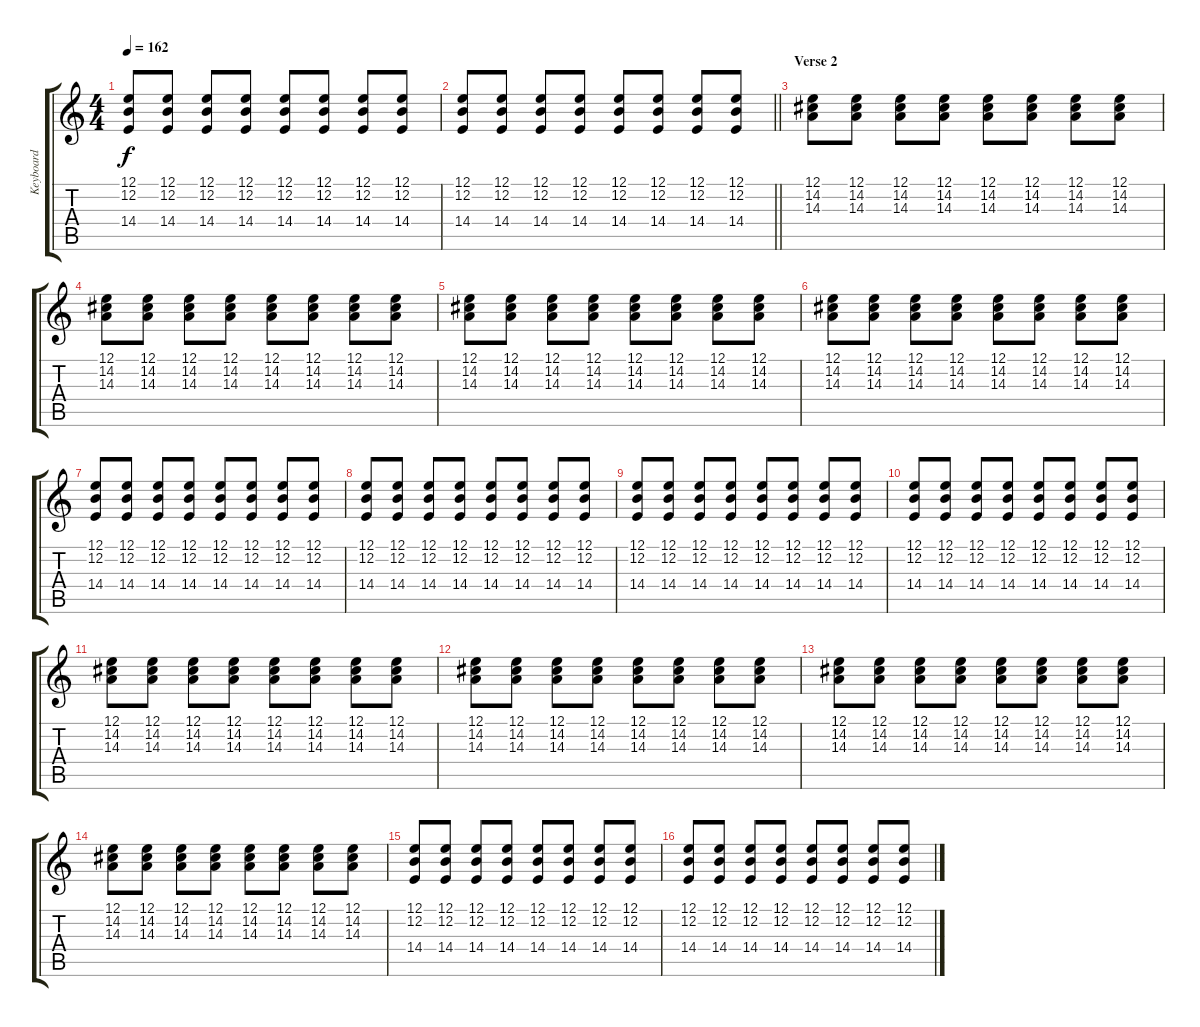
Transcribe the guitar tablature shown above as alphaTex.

\track ("Keyboard" "Keyboard") {instrument acousticgrandpiano}
\staff {score tabs}
\tuning (E4 B3 G3 D3 A2 E2) {hide}
\ts (4 4)
\tempo 162
\clef g2
\ks c
(12.1 12.2 14.4).8{dy f} (12.1 12.2 14.4).8 (12.1 12.2 14.4).8 (12.1 12.2 14.4).8 (12.1 12.2 14.4).8 (12.1 12.2 14.4).8 (12.1 12.2 14.4).8 (12.1 12.2 14.4).8 |
\barLineRight lightlight
(12.1 12.2 14.4).8 (12.1 12.2 14.4).8 (12.1 12.2 14.4).8 (12.1 12.2 14.4).8 (12.1 12.2 14.4).8 (12.1 12.2 14.4).8 (12.1 12.2 14.4).8 (12.1 12.2 14.4).8 |
\section ("" "Verse 2")
(12.1 14.2 14.3).8 (12.1 14.2 14.3).8 (12.1 14.2 14.3).8 (12.1 14.2 14.3).8 (12.1 14.2 14.3).8 (12.1 14.2 14.3).8 (12.1 14.2 14.3).8 (12.1 14.2 14.3).8 |
(12.1 14.2 14.3).8 (12.1 14.2 14.3).8 (12.1 14.2 14.3).8 (12.1 14.2 14.3).8 (12.1 14.2 14.3).8 (12.1 14.2 14.3).8 (12.1 14.2 14.3).8 (12.1 14.2 14.3).8 |
(12.1 14.2 14.3).8 (12.1 14.2 14.3).8 (12.1 14.2 14.3).8 (12.1 14.2 14.3).8 (12.1 14.2 14.3).8 (12.1 14.2 14.3).8 (12.1 14.2 14.3).8 (12.1 14.2 14.3).8 |
(12.1 14.2 14.3).8 (12.1 14.2 14.3).8 (12.1 14.2 14.3).8 (12.1 14.2 14.3).8 (12.1 14.2 14.3).8 (12.1 14.2 14.3).8 (12.1 14.2 14.3).8 (12.1 14.2 14.3).8 |
(12.1 12.2 14.4).8 (12.1 12.2 14.4).8 (12.1 12.2 14.4).8 (12.1 12.2 14.4).8 (12.1 12.2 14.4).8 (12.1 12.2 14.4).8 (12.1 12.2 14.4).8 (12.1 12.2 14.4).8 |
(12.1 12.2 14.4).8 (12.1 12.2 14.4).8 (12.1 12.2 14.4).8 (12.1 12.2 14.4).8 (12.1 12.2 14.4).8 (12.1 12.2 14.4).8 (12.1 12.2 14.4).8 (12.1 12.2 14.4).8 |
(12.1 12.2 14.4).8 (12.1 12.2 14.4).8 (12.1 12.2 14.4).8 (12.1 12.2 14.4).8 (12.1 12.2 14.4).8 (12.1 12.2 14.4).8 (12.1 12.2 14.4).8 (12.1 12.2 14.4).8 |
(12.1 12.2 14.4).8 (12.1 12.2 14.4).8 (12.1 12.2 14.4).8 (12.1 12.2 14.4).8 (12.1 12.2 14.4).8 (12.1 12.2 14.4).8 (12.1 12.2 14.4).8 (12.1 12.2 14.4).8 |
(12.1 14.2 14.3).8 (12.1 14.2 14.3).8 (12.1 14.2 14.3).8 (12.1 14.2 14.3).8 (12.1 14.2 14.3).8 (12.1 14.2 14.3).8 (12.1 14.2 14.3).8 (12.1 14.2 14.3).8 |
(12.1 14.2 14.3).8 (12.1 14.2 14.3).8 (12.1 14.2 14.3).8 (12.1 14.2 14.3).8 (12.1 14.2 14.3).8 (12.1 14.2 14.3).8 (12.1 14.2 14.3).8 (12.1 14.2 14.3).8 |
(12.1 14.2 14.3).8 (12.1 14.2 14.3).8 (12.1 14.2 14.3).8 (12.1 14.2 14.3).8 (12.1 14.2 14.3).8 (12.1 14.2 14.3).8 (12.1 14.2 14.3).8 (12.1 14.2 14.3).8 |
(12.1 14.2 14.3).8 (12.1 14.2 14.3).8 (12.1 14.2 14.3).8 (12.1 14.2 14.3).8 (12.1 14.2 14.3).8 (12.1 14.2 14.3).8 (12.1 14.2 14.3).8 (12.1 14.2 14.3).8 |
(12.1 12.2 14.4).8 (12.1 12.2 14.4).8 (12.1 12.2 14.4).8 (12.1 12.2 14.4).8 (12.1 12.2 14.4).8 (12.1 12.2 14.4).8 (12.1 12.2 14.4).8 (12.1 12.2 14.4).8 |
(12.1 12.2 14.4).8 (12.1 12.2 14.4).8 (12.1 12.2 14.4).8 (12.1 12.2 14.4).8 (12.1 12.2 14.4).8 (12.1 12.2 14.4).8 (12.1 12.2 14.4).8 (12.1 12.2 14.4).8
